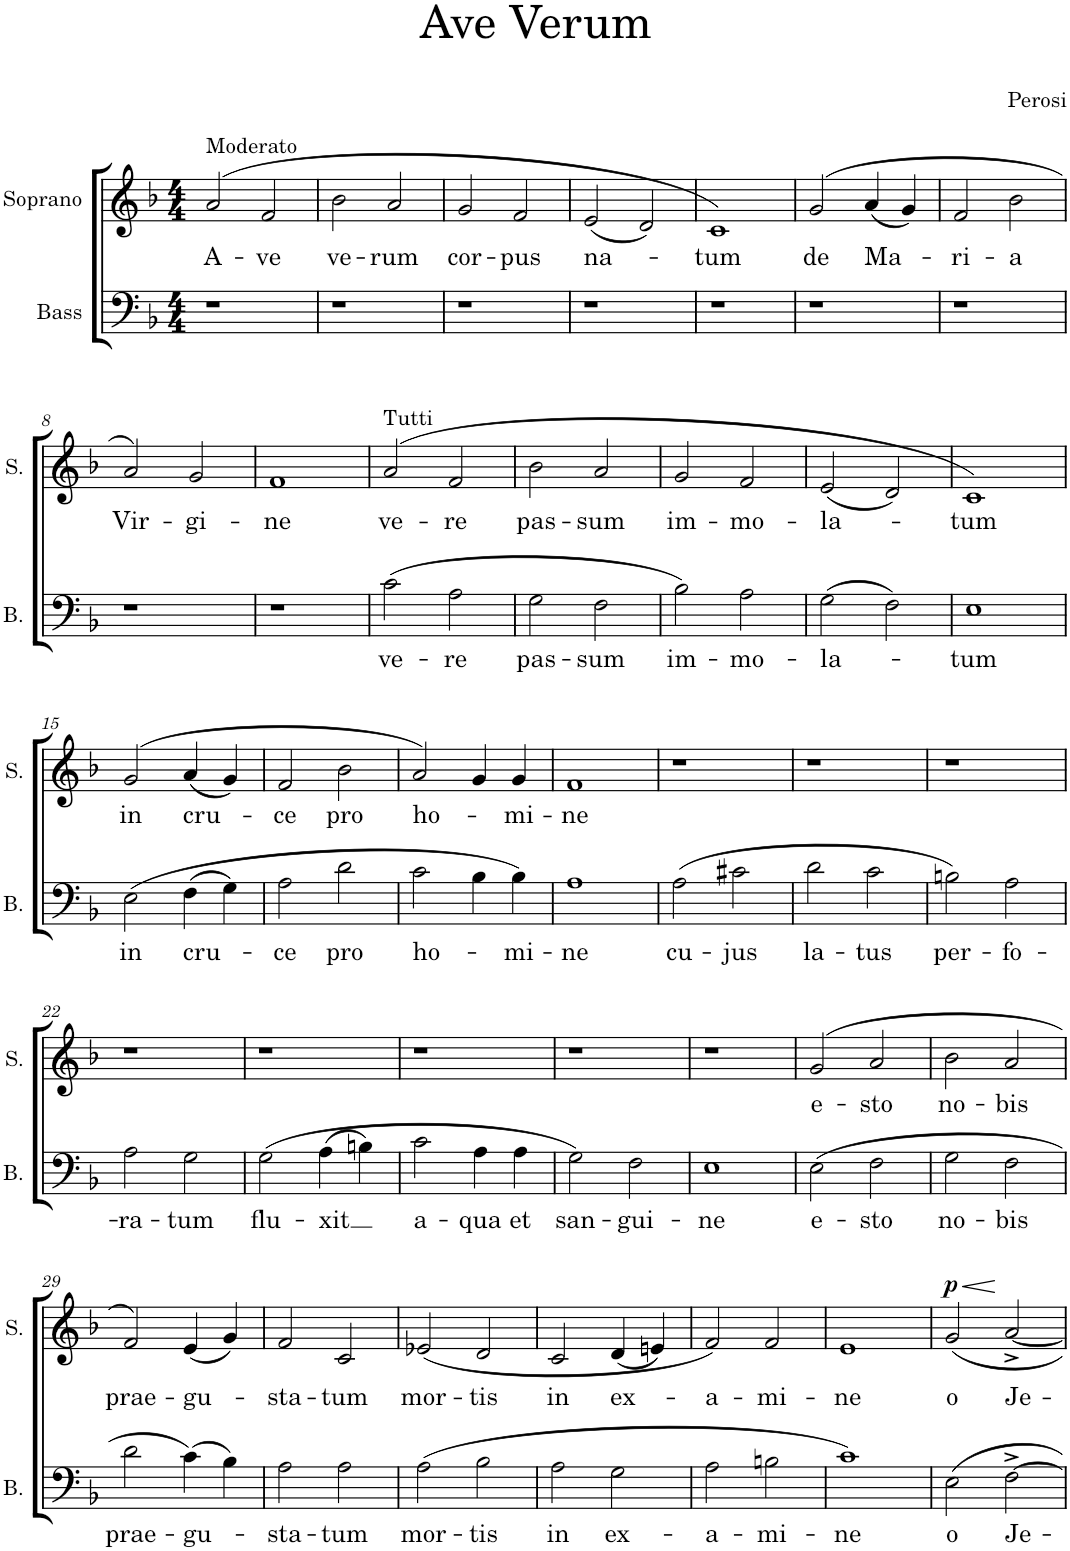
**kern	**text	**kern	**text	**dynam
*part2	*part2	*part1	*part1	*part1
*staff2	*staff2	*staff1	*staff1	*staff1
*I"Bass	*	*I"Soprano	*	*
*I'B.	*	*I'S.	*	*
*clefF4	*	*clefG2	*	*
*k[b-]	*	*k[b-]	*	*
*M4/4	*	*M4/4	*	*
=1	=1	=1	=1	=1
!	!	!LO:TX:a:t=Moderato	!	!
!	!	!	!LO:LY:b	!
1r	.	(2a/	A-	.
!	!	!	!LO:LY:b	!
.	.	2f/	-ve	.
=2	=2	=2	=2	=2
!	!	!	!LO:LY:b	!
1r	.	2b-\	ve-	.
!	!	!	!LO:LY:b	!
.	.	2a/	-rum	.
=3	=3	=3	=3	=3
!	!	!	!LO:LY:b	!
1r	.	2g/	cor-	.
!	!	!	!LO:LY:b	!
.	.	2f/	-pus	.
=4	=4	=4	=4	=4
!	!	!	!LO:LY:b	!
1r	.	(2e/	na-	.
.	.	2d/)	.	.
=5	=5	=5	=5	=5
!	!	!	!LO:LY:b	!
1r	.	1c)	-tum	.
=6	=6	=6	=6	=6
!	!	!	!LO:LY:b	!
1r	.	(2g/	de	.
!	!	!	!LO:LY:b	!
.	.	(4a/	Ma-	.
.	.	4g/)	.	.
=7	=7	=7	=7	=7
!	!	!	!LO:LY:b	!
1r	.	2f/	ri-	.
!	!	!	!LO:LY:b	!
.	.	2b-\	-a	.
!!LO:LB:g=z
=8	=8	=8	=8	=8
!	!	!	!LO:LY:b	!
1r	.	2a/)	Vir-	.
!	!	!	!LO:LY:b	!
.	.	2g/	-gi-	.
=9	=9	=9	=9	=9
!	!	!	!LO:LY:b	!
1r	.	1f	-ne	.
=10	=10	=10	=10	=10
!	!	!LO:TX:a:t=Tutti	!	!
!	!LO:LY:b	!	!LO:LY:b	!
(2c\	ve-	(2a/	ve-	.
!	!LO:LY:b	!	!LO:LY:b	!
2A\	-re	2f/	-re	.
=11	=11	=11	=11	=11
!	!LO:LY:b	!	!LO:LY:b	!
2G\	pas-	2b-\	pas-	.
!	!LO:LY:b	!	!LO:LY:b	!
2F\	-sum	2a/	-sum	.
=12	=12	=12	=12	=12
!	!LO:LY:b	!	!LO:LY:b	!
2B-\)	im-	2g/	im-	.
!	!LO:LY:b	!	!LO:LY:b	!
2A\	-mo-	2f/	-mo-	.
=13	=13	=13	=13	=13
!	!LO:LY:b	!	!LO:LY:b	!
(2G\	-la-	(2e/	-la-	.
2F\)	.	2d/)	.	.
=14	=14	=14	=14	=14
!	!LO:LY:b	!	!LO:LY:b	!
1E	-tum	1c)	-tum	.
!!LO:LB:g=z
=15	=15	=15	=15	=15
!	!LO:LY:b	!	!LO:LY:b	!
(2E\	in	(2g/	in	.
!	!LO:LY:b	!	!LO:LY:b	!
(4F\	cru-	(4a/	cru-	.
4G\)	.	4g/)	.	.
=16	=16	=16	=16	=16
!	!LO:LY:b	!	!LO:LY:b	!
2A\	-ce	2f/	-ce	.
!	!LO:LY:b	!	!LO:LY:b	!
2d\	pro	2b-\	pro	.
=17	=17	=17	=17	=17
!	!LO:LY:b	!	!LO:LY:b	!
2c\	ho-	2a/)	ho-	.
4B-\	.	4g/	.	.
!	!LO:LY:b	!	!LO:LY:b	!
4B-\)	-mi-	4g/	-mi-	.
=18	=18	=18	=18	=18
!	!LO:LY:b	!	!LO:LY:b	!
1A	ne	1f	-ne	.
=19	=19	=19	=19	=19
!	!LO:LY:b	!	!	!
(2A\	cu-	1r	.	.
!	!LO:LY:b	!	!	!
2c#X\	-jus	.	.	.
=20	=20	=20	=20	=20
!	!LO:LY:b	!	!	!
2d\	la-	1r	.	.
!	!LO:LY:b	!	!	!
2c\	-tus	.	.	.
=21	=21	=21	=21	=21
!	!LO:LY:b	!	!	!
2Bn\)	per-	1r	.	.
!	!LO:LY:b	!	!	!
2A\	-fo-	.	.	.
!!LO:LB:g=z
=22	=22	=22	=22	=22
!	!LO:LY:b	!	!	!
2A\	-ra-	1r	.	.
!	!LO:LY:b	!	!	!
2G\	-tum	.	.	.
=23	=23	=23	=23	=23
!	!LO:LY:b	!	!	!
(2G\	flu-	1r	.	.
!	!LO:LY:b	!	!	!
(4A\	-xit	.	.	.
4Bn\)	.	.	.	.
=24	=24	=24	=24	=24
!	!LO:LY:b	!	!	!
2c\	a-	1r	.	.
!	!LO:LY:b	!	!	!
4A\	-qua	.	.	.
!	!LO:LY:b	!	!	!
4A\	et	.	.	.
=25	=25	=25	=25	=25
!	!LO:LY:b	!	!	!
2G\)	san-	1r	.	.
!	!LO:LY:b	!	!	!
2F\	-gui-	.	.	.
=26	=26	=26	=26	=26
!	!LO:LY:b	!	!	!
1E	-ne	1r	.	.
=27	=27	=27	=27	=27
!	!LO:LY:b	!	!LO:LY:b	!
(2E\	e-	(2g/	e-	.
!	!LO:LY:b	!	!LO:LY:b	!
2F\	-sto	2a/	-sto	.
=28	=28	=28	=28	=28
!	!LO:LY:b	!	!LO:LY:b	!
2G\	no-	2b-\	no-	.
!	!LO:LY:b	!	!LO:LY:b	!
2F\	-bis	2a/	-bis	.
!!LO:LB:g=z
=29	=29	=29	=29	=29
!	!LO:LY:b	!	!LO:LY:b	!
2d\	prae-	2f/)	prae-	.
!	!LO:LY:b	!	!LO:LY:b	!
(4c\)	-gu-	(4e/	-gu-	.
4B-\)	.	4g/)	.	.
=30	=30	=30	=30	=30
!	!LO:LY:b	!	!LO:LY:b	!
2A\	-sta-	2f/	-sta-	.
!	!LO:LY:b	!	!LO:LY:b	!
2A\	-tum	2c/	-tum	.
=31	=31	=31	=31	=31
!	!LO:LY:b	!	!LO:LY:b	!
(2A\	mor-	(2e-X/	mor-	.
!	!LO:LY:b	!	!LO:LY:b	!
2B-\	-tis	2d/	-tis	.
=32	=32	=32	=32	=32
!	!LO:LY:b	!	!LO:LY:b	!
2A\	in	2c/	in	.
!	!LO:LY:b	!	!LO:LY:b	!
2G\	ex-	(4d/	ex-	.
.	.	4en/)	.	.
=33	=33	=33	=33	=33
!	!LO:LY:b	!	!LO:LY:b	!
2A\	-a-	2f/)	-a-	.
!	!LO:LY:b	!	!LO:LY:b	!
2Bn\	-mi-	2f/	-mi-	.
=34	=34	=34	=34	=34
!	!LO:LY:b	!	!LO:LY:b	!
1c)	-ne	1e	-ne	.
=35	=35	=35	=35	=35
!	!LO:LY:b	!	!LO:LY:b	!LO:HP:b
!	!	!	!	!LO:DY:n=1:a
2E\	o	2g/	o	< p
!	!LO:LY:b	!	!LO:LY:b	!
[2F^\	Je-	[2a^/	Je-	[
=	=	=	=	=
*-	*-	*-	*-	*-
